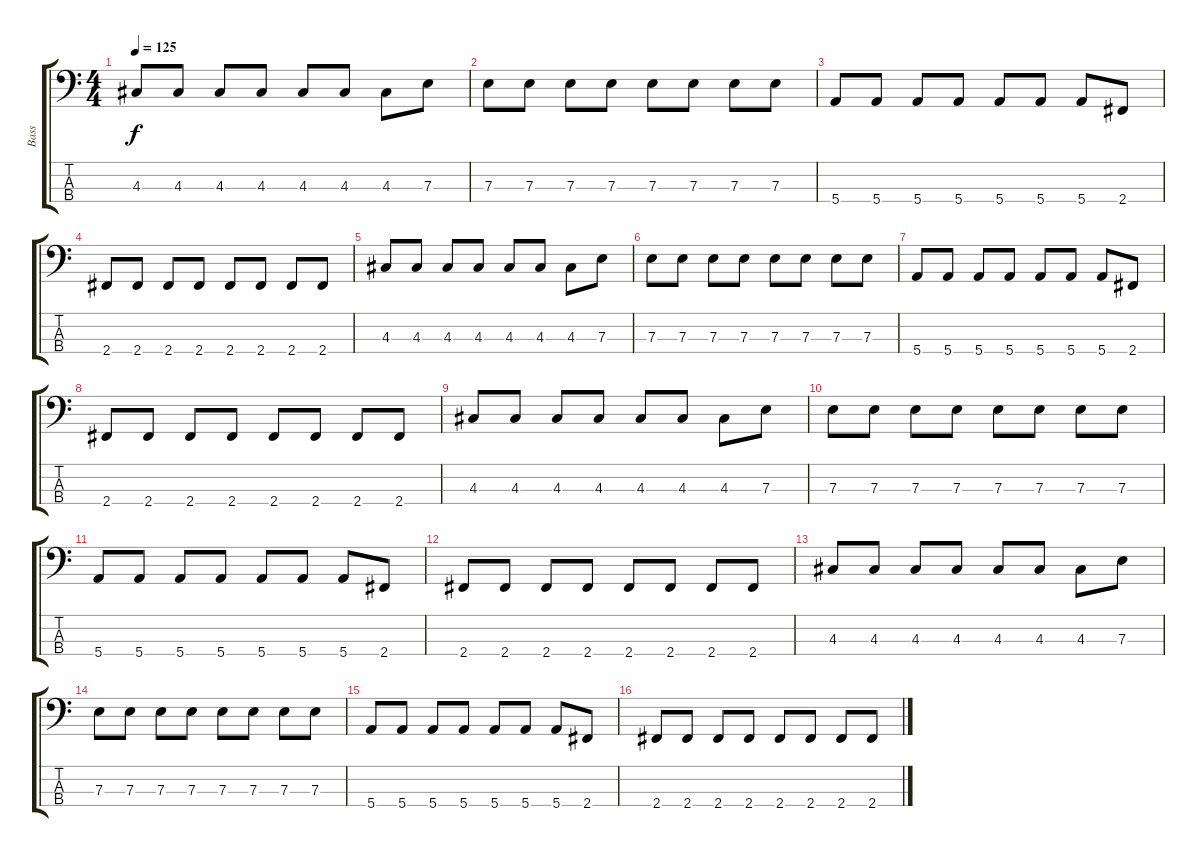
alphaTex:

\track ("Bass" "Bass") {instrument electricbassfinger}
\staff {score tabs}
\tuning (G2 D2 A1 E1) {hide}
\ts (4 4)
\tempo 125
\clef f4
\ks c
4.3.8{dy f} 4.3.8 4.3.8 4.3.8 4.3.8 4.3.8 4.3.8 7.3.8 |
7.3.8 7.3.8 7.3.8 7.3.8 7.3.8 7.3.8 7.3.8 7.3.8 |
5.4.8 5.4.8 5.4.8 5.4.8 5.4.8 5.4.8 5.4.8 2.4.8 |
2.4.8 2.4.8 2.4.8 2.4.8 2.4.8 2.4.8 2.4.8 2.4.8 |
4.3.8 4.3.8 4.3.8 4.3.8 4.3.8 4.3.8 4.3.8 7.3.8 |
7.3.8 7.3.8 7.3.8 7.3.8 7.3.8 7.3.8 7.3.8 7.3.8 |
5.4.8 5.4.8 5.4.8 5.4.8 5.4.8 5.4.8 5.4.8 2.4.8 |
2.4.8 2.4.8 2.4.8 2.4.8 2.4.8 2.4.8 2.4.8 2.4.8 |
4.3.8{volume 0} 4.3.8 4.3.8 4.3.8 4.3.8 4.3.8 4.3.8 7.3.8 |
7.3.8 7.3.8 7.3.8 7.3.8 7.3.8 7.3.8 7.3.8 7.3.8 |
5.4.8 5.4.8 5.4.8 5.4.8 5.4.8 5.4.8 5.4.8 2.4.8 |
2.4.8 2.4.8 2.4.8 2.4.8 2.4.8 2.4.8 2.4.8 2.4.8 |
4.3.8 4.3.8 4.3.8 4.3.8 4.3.8 4.3.8 4.3.8 7.3.8 |
7.3.8 7.3.8 7.3.8 7.3.8 7.3.8 7.3.8 7.3.8 7.3.8 |
5.4.8 5.4.8 5.4.8 5.4.8 5.4.8 5.4.8 5.4.8 2.4.8 |
2.4.8 2.4.8 2.4.8 2.4.8 2.4.8 2.4.8 2.4.8 2.4.8
